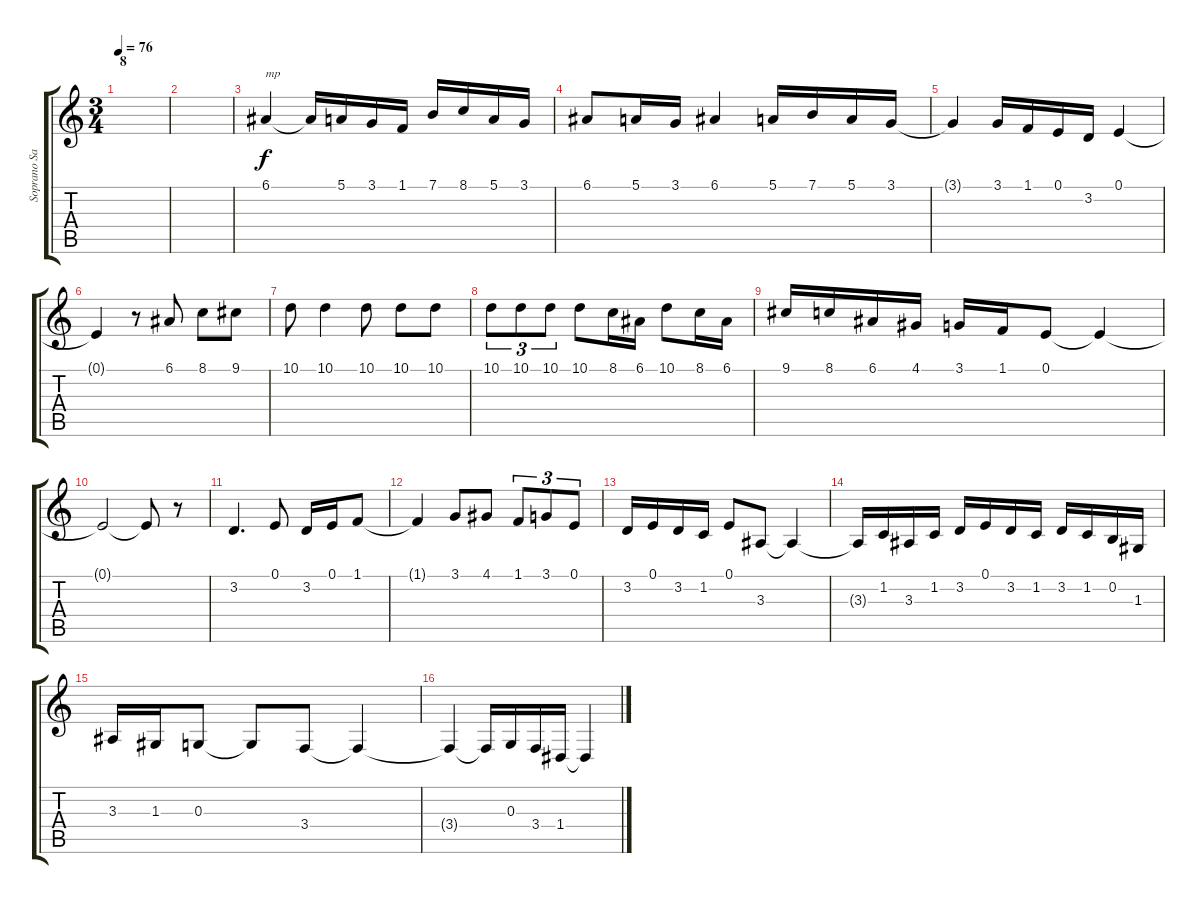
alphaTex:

\track ("Soprano Sax" "Soprano Sa") {instrument sopranosax}
\staff {score tabs}
\tuning (E4 B3 G3 D3 A2 E2) {hide}
\ts (3 4)
\section ("" "8")
\tempo 76
\clef g2
\ks c
|
|
6.1.4{txt "mp"} 6.1{t}.16 5.1.16 3.1.16 1.1.16 7.1.16 8.1.16 5.1.16 3.1.16 |
6.1.8 5.1.16 3.1.16 6.1.4 5.1.16 7.1.16 5.1.16 3.1.16 |
3.1{t}.4 3.1.16 1.1.16 0.1.16 3.2.16 0.1.4 |
0.1{t}.4 r.8 6.1.8 8.1.8 9.1.8 |
10.1.8 10.1.4 10.1.8 10.1.8 10.1.8 |
10.1.8{tu (3 2)} 10.1.8{tu (3 2)} 10.1.8{tu (3 2)} 10.1.8 8.1.16 6.1.16 10.1.8 8.1.16 6.1.16 |
9.1.16 8.1.16 6.1.16 4.1.16 3.1.16 1.1.16 0.1.8 0.1{t}.4 |
0.1{t}.2 0.1{t}.8 r.8 |
3.2.4{d} 0.1.8 3.2.16 0.1.16 1.1.8 |
1.1{t}.4 3.1.8 4.1.8 1.1.8{tu (3 2)} 3.1.8{tu (3 2)} 0.1.8{tu (3 2)} |
3.2.16 0.1.16 3.2.16 1.2.16 0.1.8 3.3.8 3.3{t}.4 |
3.3{t}.16 1.2.16 3.3.16 1.2.16 3.2.16 0.1.16 3.2.16 1.2.16 3.2.16 1.2.16 0.2.16 1.3.16 |
3.3.16 1.3.16 0.3.8 0.3{t}.8 3.4.8 3.4{t}.4 |
3.4{t}.4 3.4{t}.16 0.3.16 3.4.16 1.4.16 1.4{t}.4
